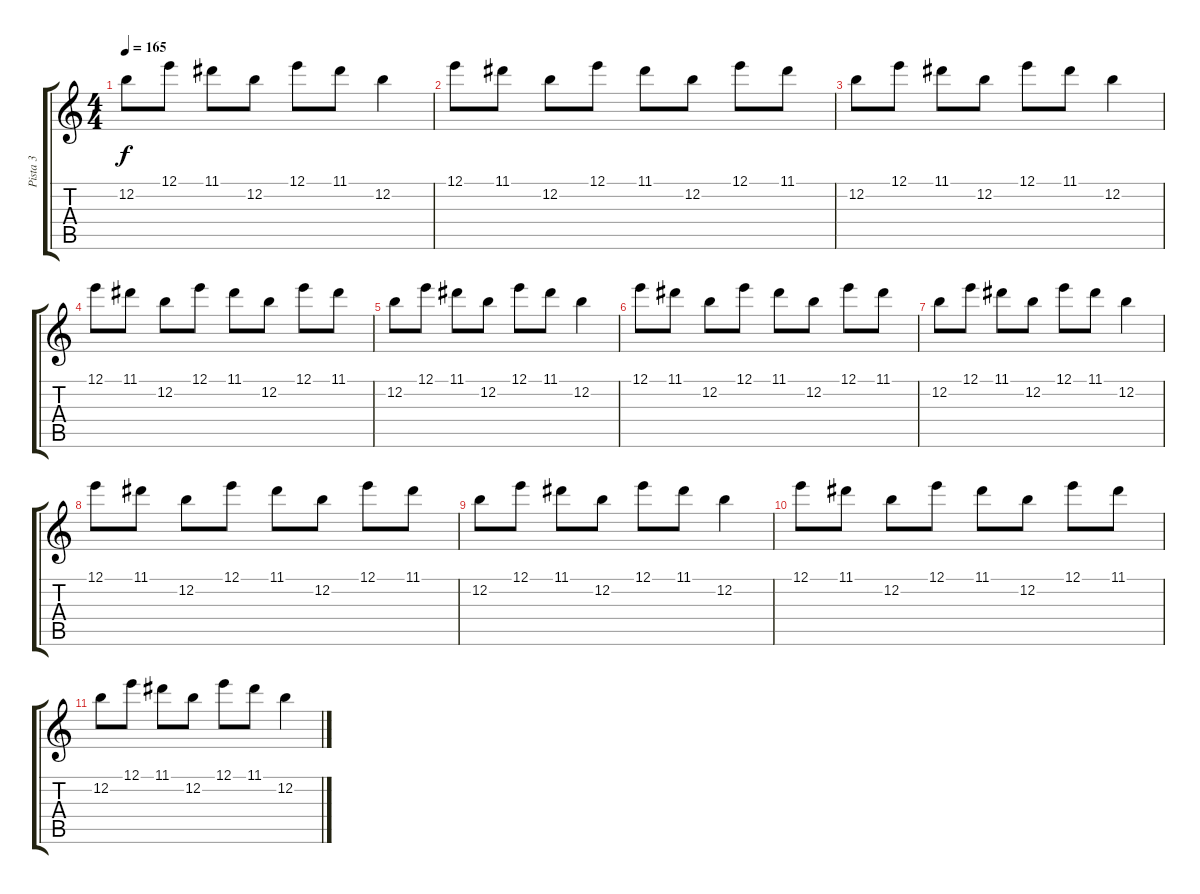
\track ("Pista 3" "Pista 3") {instrument overdrivenguitar}
\staff {score tabs}
\tuning (E4 B3 G3 D3 A2 E2) {hide}
\ts (4 4)
\tempo 165
\clef g2
\ks c
12.2.8{dy f} 12.1.8 11.1.8 12.2.8 12.1.8 11.1.8 12.2.4 |
12.1.8 11.1.8 12.2.8 12.1.8 11.1.8 12.2.8 12.1.8 11.1.8 |
12.2.8 12.1.8 11.1.8 12.2.8 12.1.8 11.1.8 12.2.4 |
12.1.8 11.1.8 12.2.8 12.1.8 11.1.8 12.2.8 12.1.8 11.1.8 |
12.2.8 12.1.8 11.1.8 12.2.8 12.1.8 11.1.8 12.2.4 |
12.1.8 11.1.8 12.2.8 12.1.8 11.1.8 12.2.8 12.1.8 11.1.8 |
12.2.8 12.1.8 11.1.8 12.2.8 12.1.8 11.1.8 12.2.4 |
12.1.8 11.1.8 12.2.8 12.1.8 11.1.8 12.2.8 12.1.8 11.1.8 |
12.2.8 12.1.8 11.1.8 12.2.8 12.1.8 11.1.8 12.2.4 |
12.1.8 11.1.8 12.2.8 12.1.8 11.1.8 12.2.8 12.1.8 11.1.8 |
12.2.8 12.1.8 11.1.8 12.2.8 12.1.8 11.1.8 12.2.4
